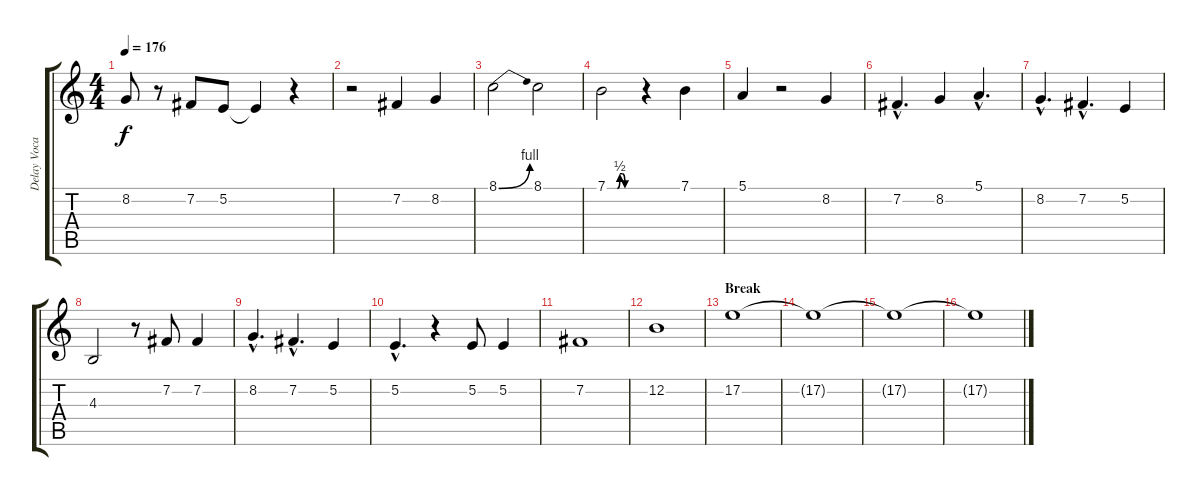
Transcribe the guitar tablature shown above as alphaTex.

\track ("Delay Vocals" "Delay Voca") {instrument pad8sweep}
\staff {score tabs}
\tuning (E4 B3 G3 D3 A2 E2) {hide}
\ts (4 4)
\tempo 176
\clef g2
\ks c
8.2.8{dy f} r.8 7.2.8 5.2.8 5.2{t}.4 r.4 |
r.2 7.2.4 8.2.4 |
8.1{be (bend 0 0 60 4)}.2 8.1.2 |
7.1{be (custom 0 0 20 0 25 2 30 2 35 0 45 0 60 0)}.2 r.4 7.1.4 |
\section ("" "")
5.1.4 r.2 8.2.4 |
7.2{hac}.4{d} 8.2.4 5.1{hac}.4{d} |
8.2{hac}.4{d} 7.2{hac}.4{d} 5.2.4 |
4.3.2 r.8 7.2.8 7.2.4 |
8.2{hac}.4{d} 7.2{hac}.4{d} 5.2.4 |
5.2{hac}.4{d} r.4 5.2.8 5.2.4 |
7.2.1 |
12.2.1 |
\section ("" "Break")
17.2.1 |
17.2{t}.1 |
17.2{t}.1{volume 6} |
17.2{t}.1
